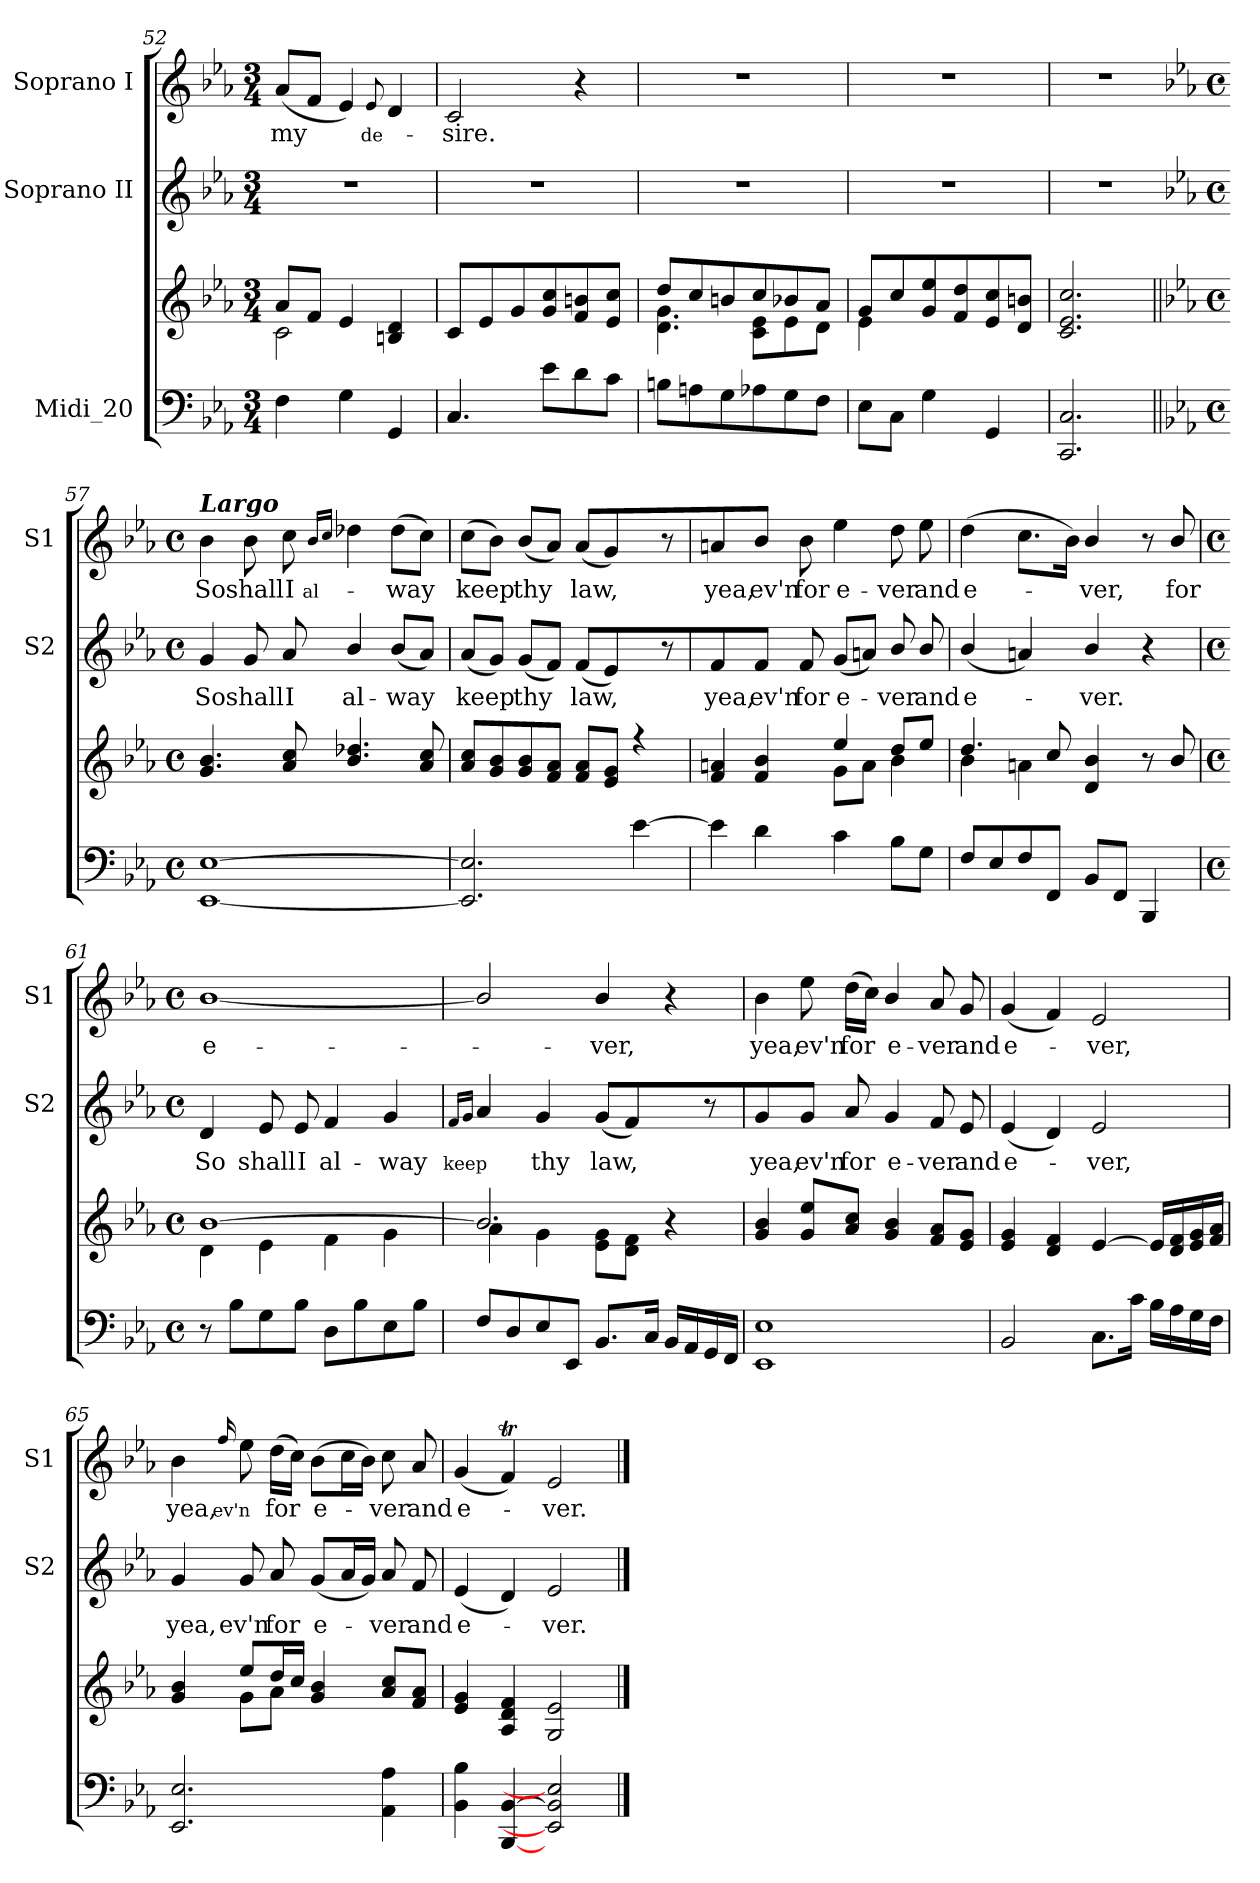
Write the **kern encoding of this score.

**kern	**kern	**kern	**text	**kern	**text
*part3	*part3	*part2	*part2	*part1	*part1
*staff4	*staff3	*staff2	*staff2	*staff1	*staff1
*I"Midi_20	*	*I"Soprano II	*	*I"Soprano I	*
*	*	*I'S2	*	*I'S1	*
*clefF4	*clefG2	*clefG2	*	*clefG2	*
*k[b-e-a-]	*k[b-e-a-]	*k[b-e-a-]	*	*k[b-e-a-]	*
*E-:	*E-:	*E-:	*	*E-:	*
*M3/4	*M3/4	*M3/4	*	*M3/4	*
=52	=52	=52	=52	=52	=52
*	*^	*	*	*	*
!	!	!	!	!	!	!LO:LY:b
4F	8a-/L	2c\	2.r	.	(<8a-L	my
.	8f/J	.	.	.	8fJ	.
4G	4e-/	.	.	.	4e-)	.
!	!	!	!	!	!	!LO:LY:b
.	.	.	.	.	8qqe-L	de-
4GG	4Bn/ 4d/	4ryy	.	.	4d	.
=53	=53	=53	=53	=53	=53	=53
!	!	!LO:N:vis=1	!	!	!	!LO:LY:b
4.C	8c/L	2.ryy	2.r	.	2c	sire.
.	8e-/	.	.	.	.	.
.	8g/	.	.	.	.	.
8e-L	8g/ 8cc/	.	.	.	.	.
8d	8f/ 8bn/	.	.	.	4r	.
8cJ	8e-/ 8cc/J	.	.	.	.	.
=54	=54	=54	=54	=54	=54	=54
!	!	!	!	!	!LO:N:vis=1	!
8BnL	8dd/L	4.d\ 4.g\	2.r	.	2.r	.
8An	8cc/	.	.	.	.	.
8G	8bn/	.	.	.	.	.
8A-X	8cc/	8c\ 8e-\L	.	.	.	.
8G	8b-X/	8e-\	.	.	.	.
8FJ	8a-/J	8d\J	.	.	.	.
=55	=55	=55	=55	=55	=55	=55
!	!	!	!	!	!LO:N:vis=1	!
8E-L	8g/L	4e-\	2.r	.	2.r	.
8CJ	8cc/	.	.	.	.	.
4G	8g/ 8ee-/	2ryy	.	.	.	.
.	8f/ 8dd/	.	.	.	.	.
4GG	8e-/ 8cc/	.	.	.	.	.
.	8d/ 8bn/J	.	.	.	.	.
=56	=56	=56	=56	=56	=56	=56
!	!	!LO:N:vis=1	!	!	!LO:N:vis=1	!
2.CC 2.C	2.c/ 2.e-/ 2.cc/	2.ryy	2.r	.	2.r	.
!!LO:LB:g=z
=57||	=57||	=57||	=57	=57||	=57||	=57||
*	*	*	*k[b-e-a-]	*	*	*
*	*	*	*E-:	*	*	*
*M4/4	*M4/4	*	*M4/4	*	*M4/4	*
*met(c)	*met(c)	*	*met(c)	*	*met(c)	*
!	!	!	!	!	!LO:TX:a:Bi:t=Largo	!
!	!	!	!	!LO:LY:b	!	!LO:LY:b
[1EE- [1E-	4.g/ 4.b-/	1ryy	4g	So	4b-	So
!	!	!	!	!LO:LY:b	!	!LO:LY:b
.	.	.	8g	shall	8b-	shall
!	!	!	!	!LO:LY:b	!	!LO:LY:b
.	8a-/ 8cc/	.	8a-	I	8cc	I
!	!	!	!	!	!	!LO:LY:b
.	.	.	.	.	16qqb-/LL	al-
.	.	.	.	.	16qqcc/JJ	.
!	!	!	!	!LO:LY:b	!	!
.	4.b-/ 4.dd-X/	.	4b-/	al-	4dd-X	.
!	!	!	!	!LO:LY:b	!	!LO:LY:b
.	.	.	(<8b-L	-way	(>8dd-L	way
.	8a-/ 8cc/	.	8a-J)	.	8ccJ)	.
=58	=58	=58	=58	=58	=58	=58
!	!	!	!	!LO:LY:b	!	!LO:LY:b
2.EE-] 2.E-]	8a-/ 8cc/L	1ryy	(<8a-L	keep	(>8ccL	keep
.	8g/ 8b-/	.	8gJ)	.	8b-J)	.
!	!	!	!	!LO:LY:b	!	!LO:LY:b
.	8g/ 8b-/	.	(<8gL	thy	(<8b-L	thy
.	8f/ 8a-/J	.	8fJ)	.	8a-J)	.
!	!	!	!	!LO:LY:b	!	!LO:LY:b
.	8f/ 8a-/L	.	(<8fL	law,	(<8a-L	law,
.	8e-/ 8g/J	.	4e-)	.	4g)	.
[4e-	4r	.	.	.	.	.
.	.	.	8r	.	8r	.
=59	=59	=59	=59	=59	=59	=59
!	!	!	!	!LO:LY:b	!	!LO:LY:b
4e-]	4f/ 4a/	2ryy	4f	yea,	4a	yea,
!	!	!	!	!LO:LY:b	!	!LO:LY:b
4d	4f/ 4b-/	.	8fJ	ev'n	8b-J	ev'n
!	!	!	!	!LO:LY:b	!	!LO:LY:b
.	.	.	8f	for	8b-	for
!	!	!	!	!LO:LY:b	!	!LO:LY:b
4c	4ee-/	8g\L	(<8gL	e-	4ee-	e-
.	.	8a\J	8aJ)	.	.	.
!	!	!	!	!LO:LY:b	!	!LO:LY:b
8B-L	8dd/L	4b-\	8b-/	ver	8dd	-ver
!	!	!	!	!LO:LY:b	!	!LO:LY:b
8GJ	8ee-/J	.	8b-/	and	8ee-	and
=60	=60	=60	=60	=60	=60	=60
!	!	!	!	!LO:LY:b	!	!LO:LY:b
8FL	4.dd/	4b-\	(<4b-/	e-	(>4dd	e-
8E-	.	.	.	.	.	.
8F	.	4a\	4a)	.	8.ccL	.
8FFJ	8cc/	.	.	.	.	.
.	.	.	.	.	16b-J)	.
!	!	!	!	!LO:LY:b	!	!LO:LY:b
8BB-L	4d/ 4b-/	2ryy	4b-/	ver.	4b-/	ver,
8FFJ	.	.	.	.	.	.
4BBB-	8r	.	4r	.	8r	.
!	!	!	!	!	!	!LO:LY:b
.	8b-/	.	.	.	8b-/	for
!!LO:LB:g=z
=61	=61	=61	=61	=61	=61	=61
*M4/4	*M4/4	*	*M4/4	*	*M4/4	*
*met(c)	*met(c)	*	*met(c)	*	*met(c)	*
!	!	!	!	!LO:LY:b	!	!LO:LY:b
8r	[1b-/	4d\	4d	So	[1b-/	e-
8B-L	.	.	.	.	.	.
!	!	!	!	!LO:LY:b	!	!
8G	.	4e-\	8e-	shall	.	.
!	!	!	!	!LO:LY:b	!	!
8B-J	.	.	8e-	I	.	.
!	!	!	!	!LO:LY:b	!	!
8DL	.	4f\	4f	al-	.	.
8B-	.	.	.	.	.	.
!	!	!	!	!LO:LY:b	!	!
8E-	.	4g\	4g	-way	.	.
8B-J	.	.	.	.	.	.
=62	=62	=62	=62	=62	=62	=62
!	!	!	!	!LO:LY:b	!	!
.	.	.	16qqfLL	keep	.	.
.	.	.	16qqgJJ	.	.	.
8FL	2.b-/]	4a-\	4a-	.	2b-/]	.
8D	.	.	.	.	.	.
!	!	!	!	!LO:LY:b	!	!
8E-	.	4g\	4g	thy	.	.
8EE-J	.	.	.	.	.	.
!	!	!	!	!LO:LY:b	!	!LO:LY:b
8.BB-L	.	8e-\ 8g\L	(<8gL	law,	4b-/	ver,
.	.	8d\ 8f\J	4f)	.	.	.
16CJ	.	.	.	.	.	.
16BB-LL	4r	4ryy	.	.	4r	.
16AA-	.	.	.	.	.	.
16GG	.	.	8r	.	.	.
16FFJJ	.	.	.	.	.	.
=63	=63	=63	=63	=63	=63	=63
!	!	!	!	!LO:LY:b	!	!LO:LY:b
1EE- 1E-	4g/ 4b-/	1ryy	4g	yea,	4b-	yea,
!	!	!	!	!LO:LY:b	!	!LO:LY:b
.	8g/ 8ee-/L	.	8gJ	ev'n	8ee-	ev'n
!	!	!	!	!LO:LY:b	!	!LO:LY:b
.	8a-/ 8cc/J	.	8a-	for	(>16ddLL	for
.	.	.	.	.	16ccJJ)	.
!	!	!	!	!LO:LY:b	!	!LO:LY:b
.	4g/ 4b-/	.	4g	e-	4b-/	e-
!	!	!	!	!LO:LY:b	!	!LO:LY:b
.	8f/ 8a-/L	.	8f	-ver	8a-	-ver
!	!	!	!	!LO:LY:b	!	!LO:LY:b
.	8e-/ 8g/J	.	8e-	and	8g	and
!!LO:LB:g=z
=64	=64	=64	=64	=64	=64	=64
!	!	!	!	!LO:LY:b	!	!LO:LY:b
2BB-	4e-/ 4g/	1ryy	(<4e-	e-	(<4g	e-
.	4d/ 4f/	.	4d)	.	4f)	.
!	!	!	!	!LO:LY:b	!	!LO:LY:b
8.CL	[4e-/	.	2e-	ver,	2e-	ver,
16cJ	.	.	.	.	.	.
16B-LL	16e-/LL]	.	.	.	.	.
16A-	16d/ 16f/	.	.	.	.	.
16G	16e-/ 16g/	.	.	.	.	.
16FJJ	16f/ 16a-/JJ	.	.	.	.	.
=65	=65	=65	=65	=65	=65	=65
!	!	!	!	!LO:LY:b	!	!LO:LY:b
2.EE- 2.E-	4g/ 4b-/	4ryy	4g	yea,	4b-	yea,
!	!	!	!	!	!	!LO:LY:b
.	.	.	.	.	16qqff/	ev'n
!	!	!	!	!LO:LY:b	!	!
.	8ee-/L	8g\L	8g	ev'n	8ee-	.
!	!	!	!	!LO:LY:b	!	!LO:LY:b
.	16dd/L	8a-\J	8a-	for	(>16ddLL	for
.	16cc/JJ	.	.	.	16ccJJ)	.
!	!	!	!	!LO:LY:b	!	!LO:LY:b
.	4g/ 4b-/	2ryy	(<8gL	e-	(>8b-L	e-
.	.	.	16a-L	.	16ccL	.
.	.	.	16gJJ)	.	16b-JJ)	.
!	!	!	!	!LO:LY:b	!	!LO:LY:b
4AA- 4A-	8a-/ 8cc/L	.	8a-	ver	8cc	ver
!	!	!	!	!LO:LY:b	!	!LO:LY:b
.	8f/ 8a-/J	.	8f	and	8a-	and
=66	=66	=66	=66	=66	=66	=66
!	!	!	!	!LO:LY:b	!	!LO:LY:b
4BB- 4B-	4e-/ 4g/	1ryy	(<4e-	e-	(<4g	e-
[4BBB- [4BB-	4A-/ 4d/ 4f/	.	4d)	.	4fT)	.
!	!	!	!	!LO:LY:b	!	!LO:LY:b
2EE-] 2BB-] 2E-]	2G/ 2e-/	.	2e-	ver.	2e-	ver.
*	*v	*v	*	*	*	*
==	==	==	==	==	==
*-	*-	*-	*-	*-	*-
